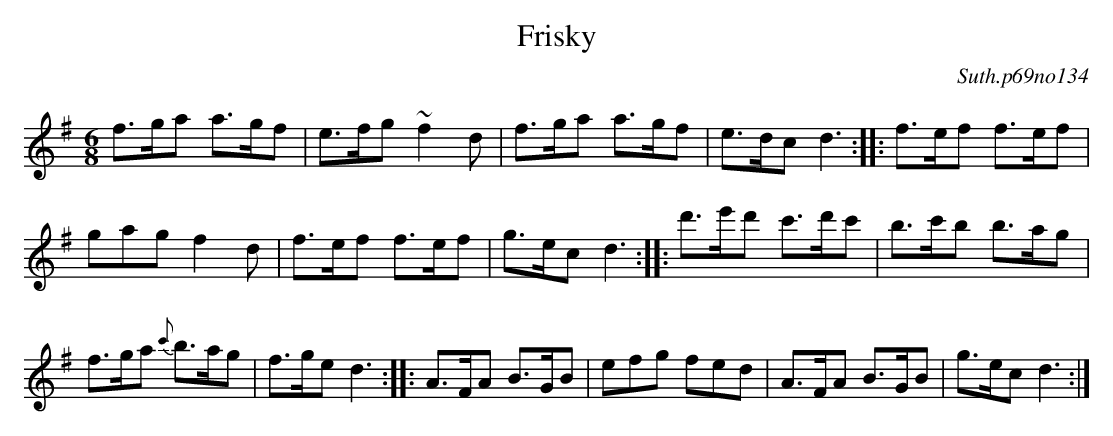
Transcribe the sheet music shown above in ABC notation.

X:1
T:Frisky
C:Suth.p69no134
M:6/8
L:1/8
K:G
f>ga a>gf|e>fg ~f2d|f>ga a>gf|e>dc d3::f>ef f>ef|
gagf2d|f>ef f>ef|g>ec d3::d'>e'd' c'>d'c'|b>c'b b>ag|
f>ga {c'}b>ag|f>ge d3::A>FA B>GB|efg fed|A>FA B>GB|g>ec d3:|
